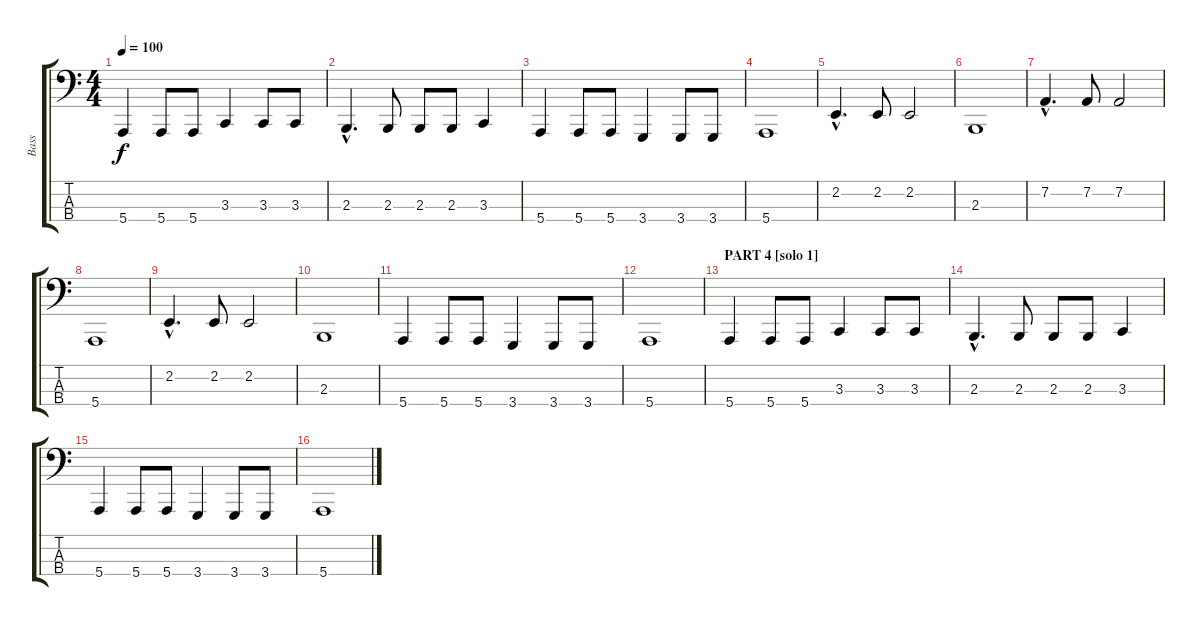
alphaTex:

\track ("Bass" "Bass") {instrument lead2sawtooth}
\staff {score tabs}
\tuning (G2 D2 A1 E1) {hide}
\ts (4 4)
\tempo 100
\clef f4
\ks c
5.4.4{dy f} 5.4.8 5.4.8 3.3.4 3.3.8 3.3.8 |
2.3{hac}.4{d} 2.3.8 2.3.8 2.3.8 3.3.4 |
5.4.4 5.4.8 5.4.8 3.4.4 3.4.8 3.4.8 |
5.4.1 |
2.2{hac}.4{d} 2.2.8 2.2.2 |
2.3.1 |
7.2{hac}.4{d} 7.2.8 7.2.2 |
5.4.1 |
2.2{hac}.4{d} 2.2.8 2.2.2 |
2.3.1 |
5.4.4 5.4.8 5.4.8 3.4.4 3.4.8 3.4.8 |
5.4.1 |
\section ("" "PART 4 [solo 1]")
5.4.4 5.4.8 5.4.8 3.3.4 3.3.8 3.3.8 |
2.3{hac}.4{d} 2.3.8 2.3.8 2.3.8 3.3.4 |
5.4.4 5.4.8 5.4.8 3.4.4 3.4.8 3.4.8 |
5.4.1
